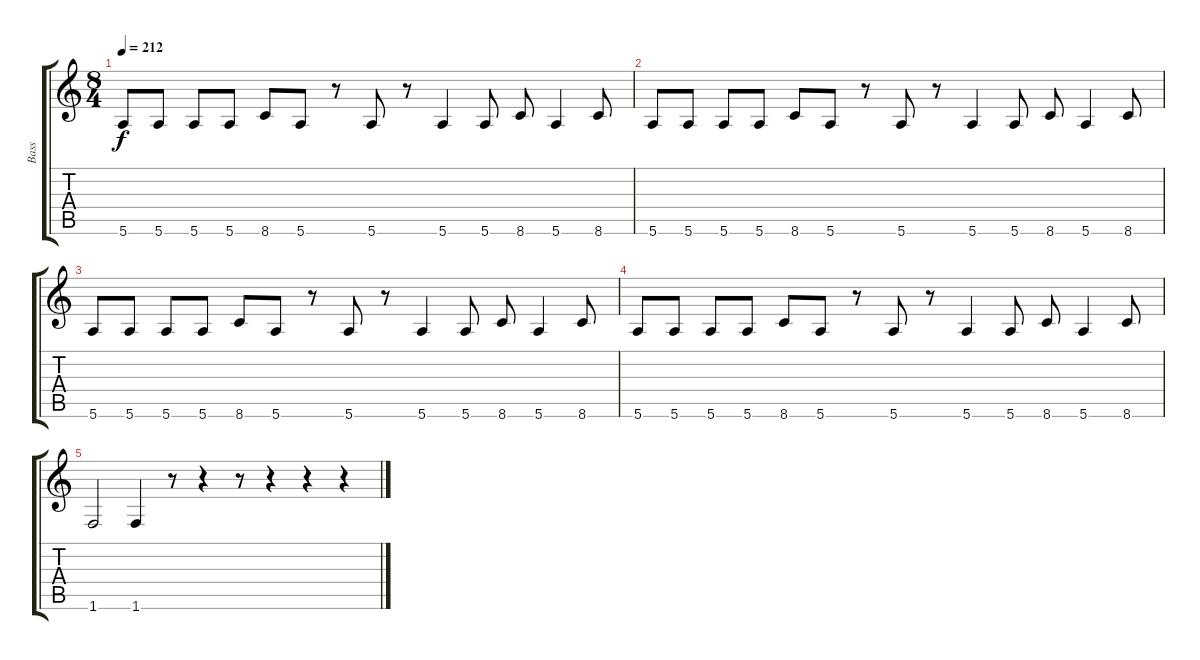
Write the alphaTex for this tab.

\track ("Bass" "Bass") {instrument electricbasspick}
\staff {score tabs}
\tuning (E4 B3 G3 D3 A2 E2) {hide}
\ts (8 4)
\tempo 212
\clef g2
\ks c
5.6.8{dy f} 5.6.8 5.6.8 5.6.8 8.6.8 5.6.8 r.8 5.6.8 r.8 5.6.4 5.6.8 8.6.8 5.6.4 8.6.8 |
5.6.8 5.6.8 5.6.8 5.6.8 8.6.8 5.6.8 r.8 5.6.8 r.8 5.6.4 5.6.8 8.6.8 5.6.4 8.6.8 |
5.6.8 5.6.8 5.6.8 5.6.8 8.6.8 5.6.8 r.8 5.6.8 r.8 5.6.4 5.6.8 8.6.8 5.6.4 8.6.8 |
5.6.8 5.6.8 5.6.8 5.6.8 8.6.8 5.6.8 r.8 5.6.8 r.8 5.6.4 5.6.8 8.6.8 5.6.4 8.6.8 |
1.6.2 1.6.4 r.8 r.4 r.8 r.4 r.4 r.4
